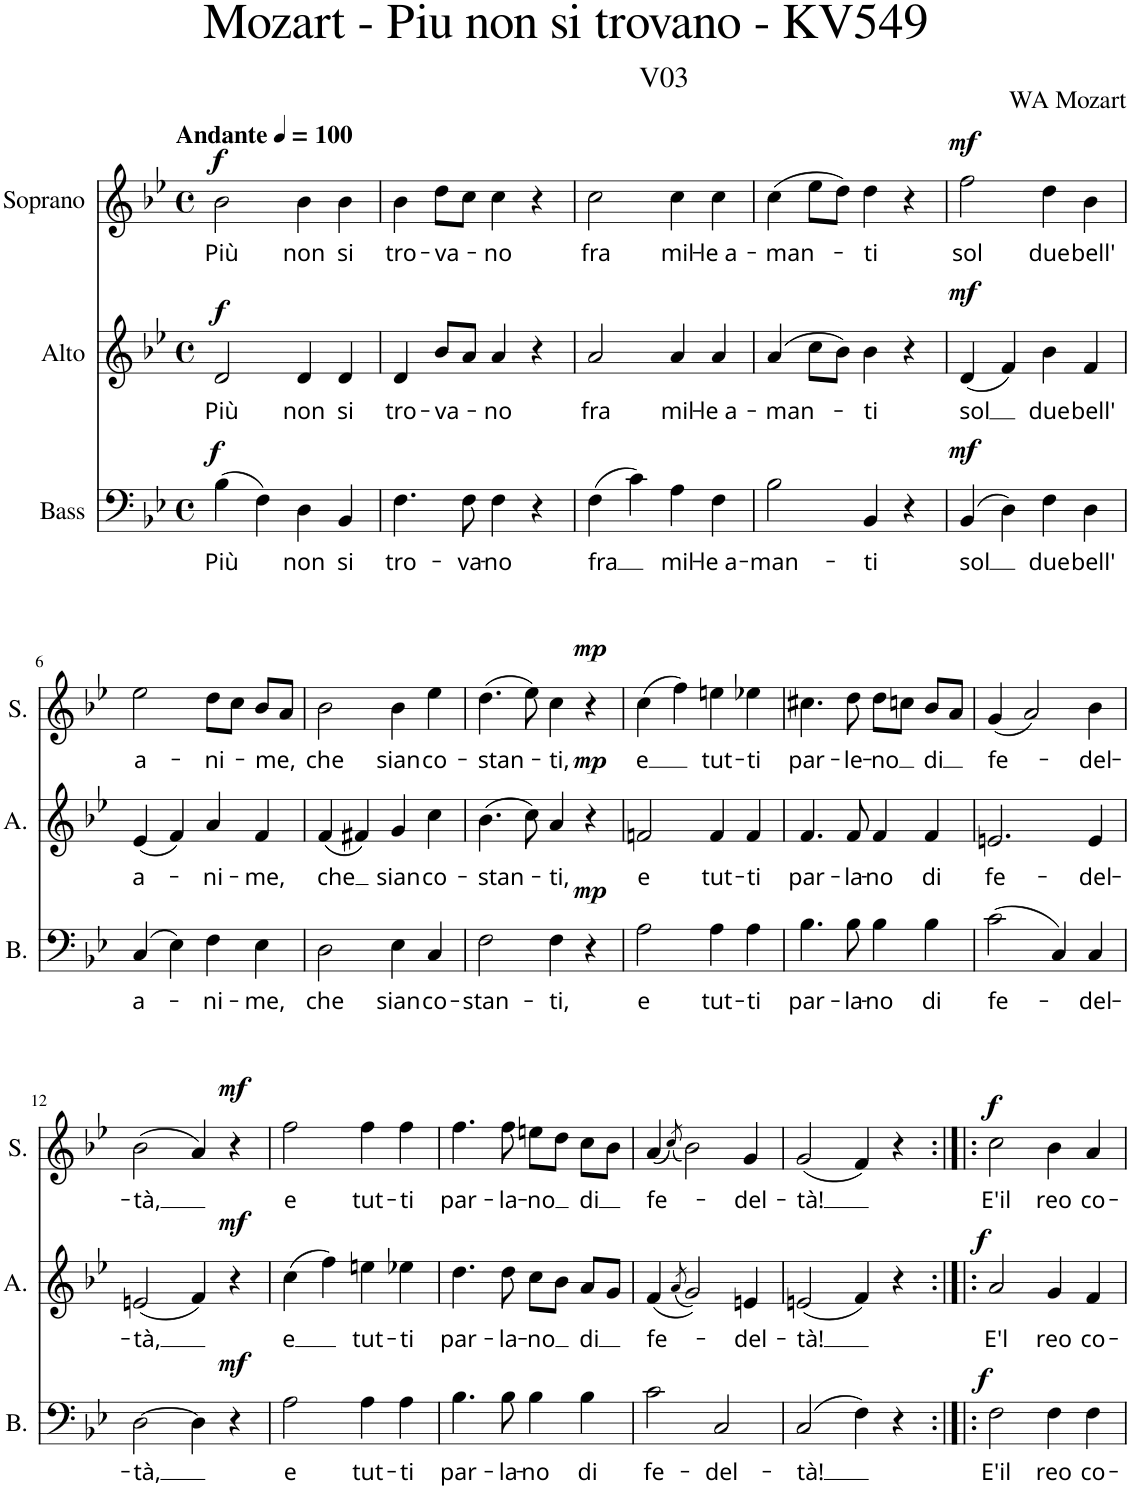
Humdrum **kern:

**kern	**text	**dynam	**kern	**text	**dynam	**kern	**text	**dynam
*part3	*part3	*part3	*part2	*part2	*part2	*part1	*part1	*part1
*staff3	*staff3	*staff3	*staff2	*staff2	*staff2	*staff1	*staff1	*staff1
*I"Bass	*	*	*I"Alto	*	*	*I"Soprano	*	*
*I'B.	*	*	*I'A.	*	*	*I'S.	*	*
*clefF4	*	*	*clefG2	*	*	*clefG2	*	*
*k[b-e-]	*	*	*k[b-e-]	*	*	*k[b-e-]	*	*
*M4/4	*	*	*M4/4	*	*	*M4/4	*	*
*met(c)	*	*	*met(c)	*	*	*met(c)	*	*
*MM100	*	*	*MM100	*	*	*MM100	*	*
=1	=1	=1	=1	=1	=1	=1	=1	=1
!	!	!	!	!	!	!LO:TX:a:B:t=Andante	!	!
!	!LO:LY:b	!LO:DY:a	!	!LO:LY:b	!LO:DY:a	!	!LO:LY:b	!LO:DY:a
(4B-\	Più	f	2d/	Più	f	2b-\	Più	f
4F\)	.	.	.	.	.	.	.	.
!	!LO:LY:b	!	!	!LO:LY:b	!	!	!LO:LY:b	!
4D\	non	.	4d/	non	.	4b-\	non	.
!	!LO:LY:b	!	!	!LO:LY:b	!	!	!LO:LY:b	!
4BB-/	si	.	4d/	si	.	4b-\	si	.
=2	=2	=2	=2	=2	=2	=2	=2	=2
!	!LO:LY:b	!	!	!LO:LY:b	!	!	!LO:LY:b	!
4.F\	tro-	.	4d/	tro-	.	4b-\	tro-	.
!	!	!	!	!LO:LY:b	!	!	!LO:LY:b	!
.	.	.	8b-/L	-va-	.	8dd\L	-va-	.
!	!LO:LY:b	!	!	!	!	!	!	!
8F\	-va-	.	8a/J	.	.	8cc\J	.	.
!	!LO:LY:b	!	!	!LO:LY:b	!	!	!LO:LY:b	!
4F\	-no	.	4a/	-no	.	4cc\	-no	.
4r	.	.	4r	.	.	4r	.	.
=3	=3	=3	=3	=3	=3	=3	=3	=3
!	!LO:LY:b	!	!	!LO:LY:b	!	!	!LO:LY:b	!
(4F\	fra	.	2a/	fra	.	2cc\	fra	.
4c\)	.	.	.	.	.	.	.	.
!	!LO:LY:b	!	!	!LO:LY:b	!	!	!LO:LY:b	!
4A\	mil-	.	4a/	mil-	.	4cc\	mil-	.
!	!LO:LY:b	!	!	!LO:LY:b	!	!	!LO:LY:b	!
4F\	-le a-	.	4a/	-le a-	.	4cc\	-le a-	.
=4	=4	=4	=4	=4	=4	=4	=4	=4
!	!LO:LY:b	!	!	!LO:LY:b	!	!	!LO:LY:b	!
2B-\	-man-	.	(4a/	-man-	.	(4cc\	-man-	.
.	.	.	8cc\L	.	.	8ee-\L	.	.
.	.	.	8b-\J)	.	.	8dd\J)	.	.
!	!LO:LY:b	!	!	!LO:LY:b	!	!	!LO:LY:b	!
4BB-/	-ti	.	4b-\	-ti	.	4dd\	-ti	.
4r	.	.	4r	.	.	4r	.	.
=5	=5	=5	=5	=5	=5	=5	=5	=5
!	!LO:LY:b	!LO:DY:a	!	!LO:LY:b	!LO:DY:a	!	!LO:LY:b	!LO:DY:a
(4BB-/	sol	mf	(4d/	sol	mf	2ff\	sol	mf
4D\)	.	.	4f/)	.	.	.	.	.
!	!LO:LY:b	!	!	!LO:LY:b	!	!	!LO:LY:b	!
4F\	due	.	4b-\	due	.	4dd\	due	.
!	!LO:LY:b	!	!	!LO:LY:b	!	!	!LO:LY:b	!
4D\	bell'	.	4f/	bell'	.	4b-\	bell'	.
!!LO:LB:g=z
=6	=6	=6	=6	=6	=6	=6	=6	=6
!	!LO:LY:b	!	!	!LO:LY:b	!	!	!LO:LY:b	!
(4C/	a-	.	(4e-/	a-	.	2ee-\	a-	.
4E-\)	.	.	4f/)	.	.	.	.	.
!	!LO:LY:b	!	!	!LO:LY:b	!	!	!LO:LY:b	!
4F\	-ni-	.	4a/	-ni-	.	8dd\L	-ni-	.
.	.	.	.	.	.	8cc\J	.	.
!	!LO:LY:b	!	!	!LO:LY:b	!	!	!LO:LY:b	!
4E-\	-me,	.	4f/	-me,	.	8b-/L	-me,	.
.	.	.	.	.	.	8a/J	.	.
=7	=7	=7	=7	=7	=7	=7	=7	=7
!	!LO:LY:b	!	!	!LO:LY:b	!	!	!LO:LY:b	!
2D\	che	.	(4f/	che	.	2b-\	che	.
.	.	.	4f#X/)	.	.	.	.	.
!	!LO:LY:b	!	!	!LO:LY:b	!	!	!LO:LY:b	!
4E-\	sian	.	4g/	sian	.	4b-\	sian	.
!	!LO:LY:b	!	!	!LO:LY:b	!	!	!LO:LY:b	!
4C/	co-	.	4cc\	co-	.	4ee-\	co-	.
=8	=8	=8	=8	=8	=8	=8	=8	=8
!	!LO:LY:b	!	!	!LO:LY:b	!	!	!LO:LY:b	!
2F\	-stan-	.	(4.b-\	-stan-	.	(4.dd\	-stan-	.
.	.	.	8cc\)	.	.	8ee-\)	.	.
!	!LO:LY:b	!	!	!LO:LY:b	!	!	!LO:LY:b	!
4F\	-ti,	.	4a/	-ti,	.	4cc\	-ti,	.
!	!	!LO:DY:a	!	!	!LO:DY:a	!	!	!LO:DY:a
4r	.	mp	4r	.	mp	4r	.	mp
=9	=9	=9	=9	=9	=9	=9	=9	=9
!	!LO:LY:b	!	!	!LO:LY:b	!	!	!LO:LY:b	!
2A\	e	.	2fn/	e	.	(4cc\	e	.
.	.	.	.	.	.	4ff\)	.	.
!	!LO:LY:b	!	!	!LO:LY:b	!	!	!LO:LY:b	!
4A\	tut-	.	4f/	tut-	.	4een\	tut-	.
!	!LO:LY:b	!	!	!LO:LY:b	!	!	!LO:LY:b	!
4A\	-ti	.	4f/	-ti	.	4ee-X\	-ti	.
=10	=10	=10	=10	=10	=10	=10	=10	=10
!	!LO:LY:b	!	!	!LO:LY:b	!	!	!LO:LY:b	!
4.B-\	par-	.	4.f/	par-	.	4.cc#X\	par-	.
!	!LO:LY:b	!	!	!LO:LY:b	!	!	!LO:LY:b	!
8B-\	-la-	.	8f/	-la-	.	8dd\	-le-	.
!	!LO:LY:b	!	!	!LO:LY:b	!	!	!LO:LY:b	!
4B-\	-no	.	4f/	-no	.	8dd\L	-no	.
.	.	.	.	.	.	8ccn\J	.	.
!	!LO:LY:b	!	!	!LO:LY:b	!	!	!LO:LY:b	!
4B-\	di	.	4f/	di	.	8b-/L	di	.
.	.	.	.	.	.	8a/J	.	.
=11	=11	=11	=11	=11	=11	=11	=11	=11
!	!LO:LY:b	!	!	!LO:LY:b	!	!	!LO:LY:b	!
(2c\	fe-	.	2.en/	fe-	.	(4g/	fe-	.
.	.	.	.	.	.	2a/)	.	.
4C/)	.	.	.	.	.	.	.	.
!	!LO:LY:b	!	!	!LO:LY:b	!	!	!LO:LY:b	!
4C/	-del-	.	4e/	-del-	.	4b-\	-del-	.
!!LO:LB:g=z
=12	=12	=12	=12	=12	=12	=12	=12	=12
!	!LO:LY:b	!	!	!LO:LY:b	!	!	!LO:LY:b	!
[2D\	-tà,	.	(2en/	-tà,	.	(2b-\	-tà,	.
4D\]	.	.	4f/)	.	.	4a/)	.	.
!	!	!LO:DY:a	!	!	!LO:DY:a	!	!	!LO:DY:a
4r	.	mf	4r	.	mf	4r	.	mf
=13	=13	=13	=13	=13	=13	=13	=13	=13
!	!LO:LY:b	!	!	!LO:LY:b	!	!	!LO:LY:b	!
2A\	e	.	(4cc\	e	.	2ff\	e	.
.	.	.	4ff\)	.	.	.	.	.
!	!LO:LY:b	!	!	!LO:LY:b	!	!	!LO:LY:b	!
4A\	tut-	.	4een\	tut-	.	4ff\	tut-	.
!	!LO:LY:b	!	!	!LO:LY:b	!	!	!LO:LY:b	!
4A\	-ti	.	4ee-X\	-ti	.	4ff\	-ti	.
=14	=14	=14	=14	=14	=14	=14	=14	=14
!	!LO:LY:b	!	!	!LO:LY:b	!	!	!LO:LY:b	!
4.B-\	par-	.	4.dd\	par-	.	4.ff\	par-	.
!	!LO:LY:b	!	!	!LO:LY:b	!	!	!LO:LY:b	!
8B-\	-la-	.	8dd\	-la-	.	8ff\	-la-	.
!	!LO:LY:b	!	!	!LO:LY:b	!	!	!LO:LY:b	!
4B-\	-no	.	8cc\L	-no	.	8een\L	-no	.
.	.	.	8b-\J	.	.	8dd\J	.	.
!	!LO:LY:b	!	!	!LO:LY:b	!	!	!LO:LY:b	!
4B-\	di	.	8a/L	di	.	8cc\L	di	.
.	.	.	8g/J	.	.	8b-\J	.	.
=15	=15	=15	=15	=15	=15	=15	=15	=15
!	!LO:LY:b	!	!	!LO:LY:b	!	!	!LO:LY:b	!
2c\	fe-	.	(4f/	fe-	.	(<4a/	fe-	.
.	.	.	(8qa/	.	.	(8qcc/)	.	.
.	.	.	2g/))	.	.	2b-\)	.	.
!	!LO:LY:b	!	!	!	!	!	!	!
2C/	-del-	.	.	.	.	.	.	.
!	!	!	!	!LO:LY:b	!	!	!LO:LY:b	!
.	.	.	4en/	-del-	.	4g/	-del-	.
=16	=16	=16	=16	=16	=16	=16	=16	=16
!	!LO:LY:b	!	!	!LO:LY:b	!	!	!LO:LY:b	!
(2C/	-tà!	.	(2en/	-tà!	.	(2g/	-tà!	.
4F\)	.	.	4f/)	.	.	4f/)	.	.
4r	.	.	4r	.	.	4r	.	.
=17:|!|:	=17:|!|:	=17:|!|:	=17:|!|:	=17:|!|:	=17:|!|:	=17:|!|:	=17:|!|:	=17:|!|:
!	!LO:LY:b	!LO:DY:a	!	!LO:LY:b	!LO:DY:a	!	!LO:LY:b	!LO:DY:a
2F\	E'il	f	2a/	E'l	f	2cc\	E'il	f
!	!LO:LY:b	!	!	!LO:LY:b	!	!	!LO:LY:b	!
4F\	reo	.	4g/	reo	.	4b-\	reo	.
!	!LO:LY:b	!	!	!LO:LY:b	!	!	!LO:LY:b	!
4F\	co-	.	4f/	co-	.	4a/	co-	.
=	=	=	=	=	=	=	=	=
*-	*-	*-	*-	*-	*-	*-	*-	*-
